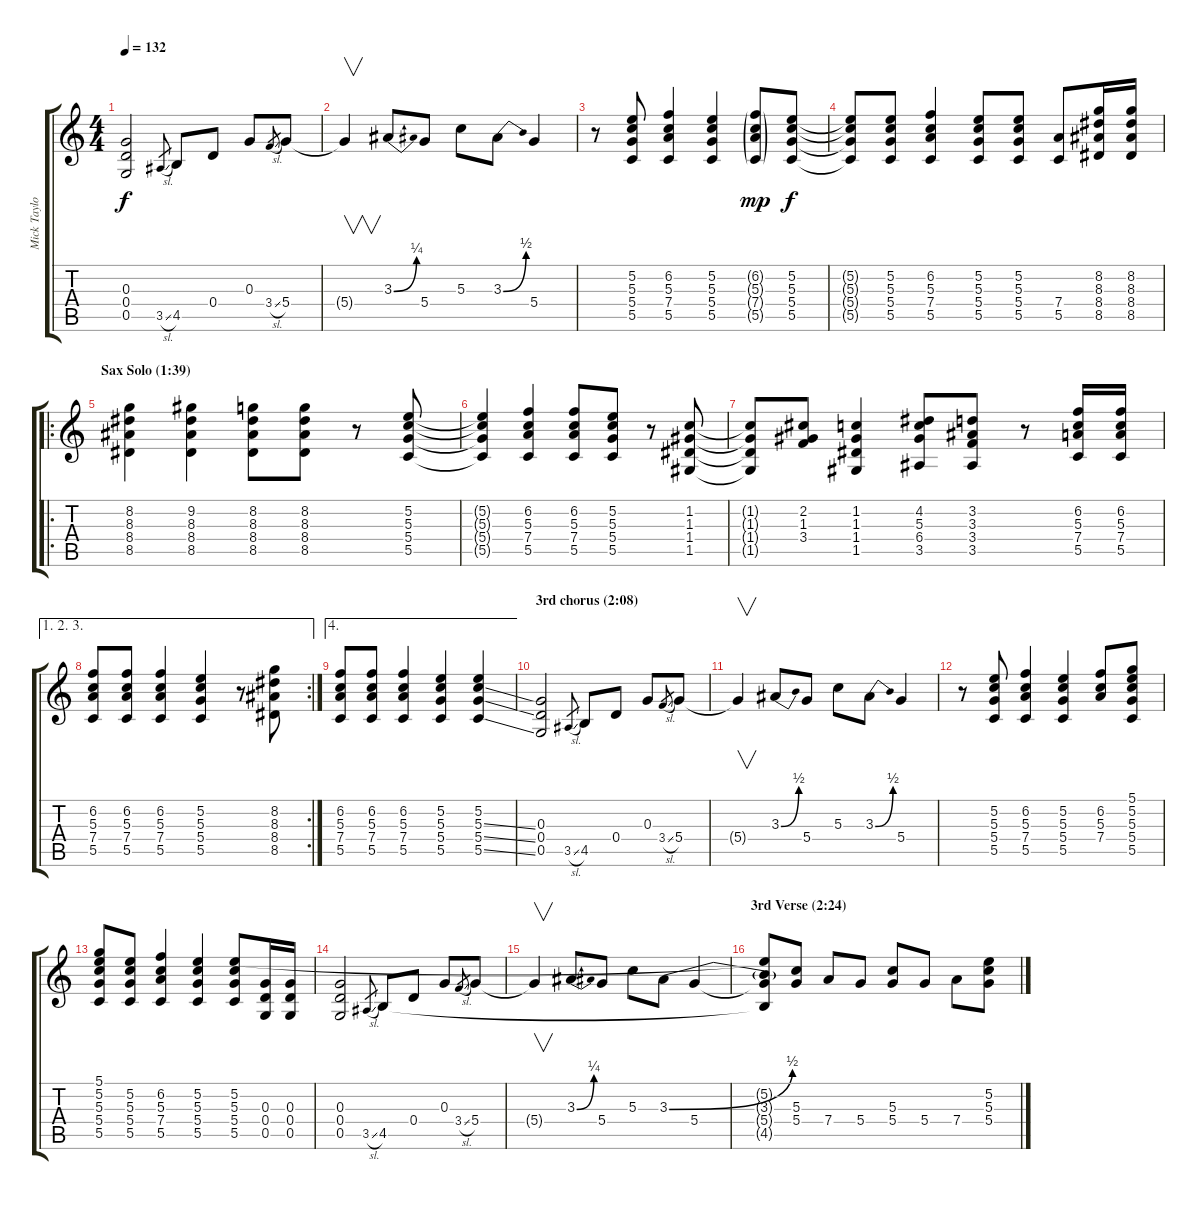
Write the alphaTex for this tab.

\track ("Mick Taylor" "Mick Taylo") {instrument electricguitarclean}
\staff {score tabs}
\tuning (D4 B3 G3 D3 G2 D2) {hide}
\ts (4 4)
\tempo 132
\clef g2
\ks c
(0.3 0.4 0.5).2{dy f} 3.5{sl}.8{gr} 4.5.8 0.4.8 0.3.8 3.4{sl}.8{gr} 5.4.8 |
5.4{t}.4{v} 3.3{be (bend 0 0 60 1)}.8 5.4.8 5.3.8 3.3{be (bend 0 0 60 2)}.8 5.4.4 |
r.8 (5.2 5.3 5.4 5.5).8 (6.2 5.3 7.4 5.5).4 (5.2 5.3 5.4 5.5).4 (6.2{g} 5.3{g} 7.4{g} 5.5{g}).8{dy mp} (5.2 5.3 5.4 5.5).8{dy f} |
(5.2{t} 5.3{t} 5.4{t} 5.5{t}).8 (5.2 5.3 5.4 5.5).8 (6.2 5.3 7.4 5.5).4 (5.2 5.3 5.4 5.5).8 (5.2 5.3 5.4 5.5).8 (7.4 5.5).8 (8.2 8.3 8.4 8.5).16 (8.2 8.3 8.4 8.5).16 |
\ro
\section ("" "Sax Solo (1:39)")
(8.2 8.3 8.4 8.5).4 (9.2 8.3 8.4 8.5).4 (8.2 8.3 8.4 8.5).8 (8.2 8.3 8.4 8.5).8 r.8 (5.2 5.3 5.4 5.5).8 |
(5.2{t} 5.3{t} 5.4{t} 5.5{t}).4 (6.2 5.3 7.4 5.5).4 (6.2 5.3 7.4 5.5).8 (5.2 5.3 5.4 5.5).8 r.8 (1.2 1.3 1.4 1.5).8 |
(1.2{t} 1.3{t} 1.4{t} 1.5{t}).8 (2.2 1.3 3.4).8 (1.2 1.3 1.4 1.5).4 (4.2 5.3 6.4 3.5).8 (3.2 3.3 3.4 3.5).8 r.8 (6.2 5.3 7.4 5.5).16 (6.2 5.3 7.4 5.5).16 |
\ae (1 2 3)
\rc 2
(6.2 5.3 7.4 5.5).8 (6.2 5.3 7.4 5.5).8 (6.2 5.3 7.4 5.5).4 (5.2 5.3 5.4 5.5).4 r.8 (8.2 8.3 8.4 8.5).8 |
\ae 4
(6.2 5.3 7.4 5.5).8 (6.2 5.3 7.4 5.5).8 (6.2 5.3 7.4 5.5).4 (5.2 5.3 5.4 5.5).4 (5.2 5.3{ss} 5.4{ss} 5.5{ss}).4 |
\section ("" "3rd chorus (2:08)")
(0.3 0.4 0.5).2 3.5{sl}.8{gr} 4.5.8 0.4.8 0.3.8 3.4{sl}.8{gr} 5.4.8 |
5.4{t}.4{v} 3.3{be (bend 0 0 60 2)}.8 5.4.8 5.3.8 3.3{be (bend 0 0 60 2)}.8 5.4.4 |
r.8 (5.2 5.3 5.4 5.5).8 (6.2 5.3 7.4 5.5).4 (5.2 5.3 5.4 5.5).4 (6.2 5.3 7.4).8 (5.1 5.2 5.3 5.4 5.5).8 |
(5.1 5.2 5.3 5.4 5.5).8 (5.2 5.3 5.4 5.5).8 (6.2 5.3 7.4 5.5).4 (5.2 5.3 5.4 5.5).4 (5.2 5.3 5.4 5.5).8 (0.3 0.4 0.5).16 (0.3 0.4 0.5).16 |
(0.3 0.4 0.5).2 3.5{sl}.8{gr} 4.5.8 0.4.8 0.3.8 3.4{sl}.8{gr} 5.4.8 |
5.4{t}.4{v} 3.3{be (bend 0 0 60 1)}.8 5.4.8 5.3.8 3.3{be (bend 0 0 60 2)}.8 5.4.4 |
\section ("" "3rd Verse (2:24)")
(5.2{t} 3.3{t} 5.4{t} 4.5{t}).8 (5.3 5.4).8 7.4.8 5.4.8 (5.3 5.4).8 5.4.8 7.4.8 (5.2 5.3 5.4).8
